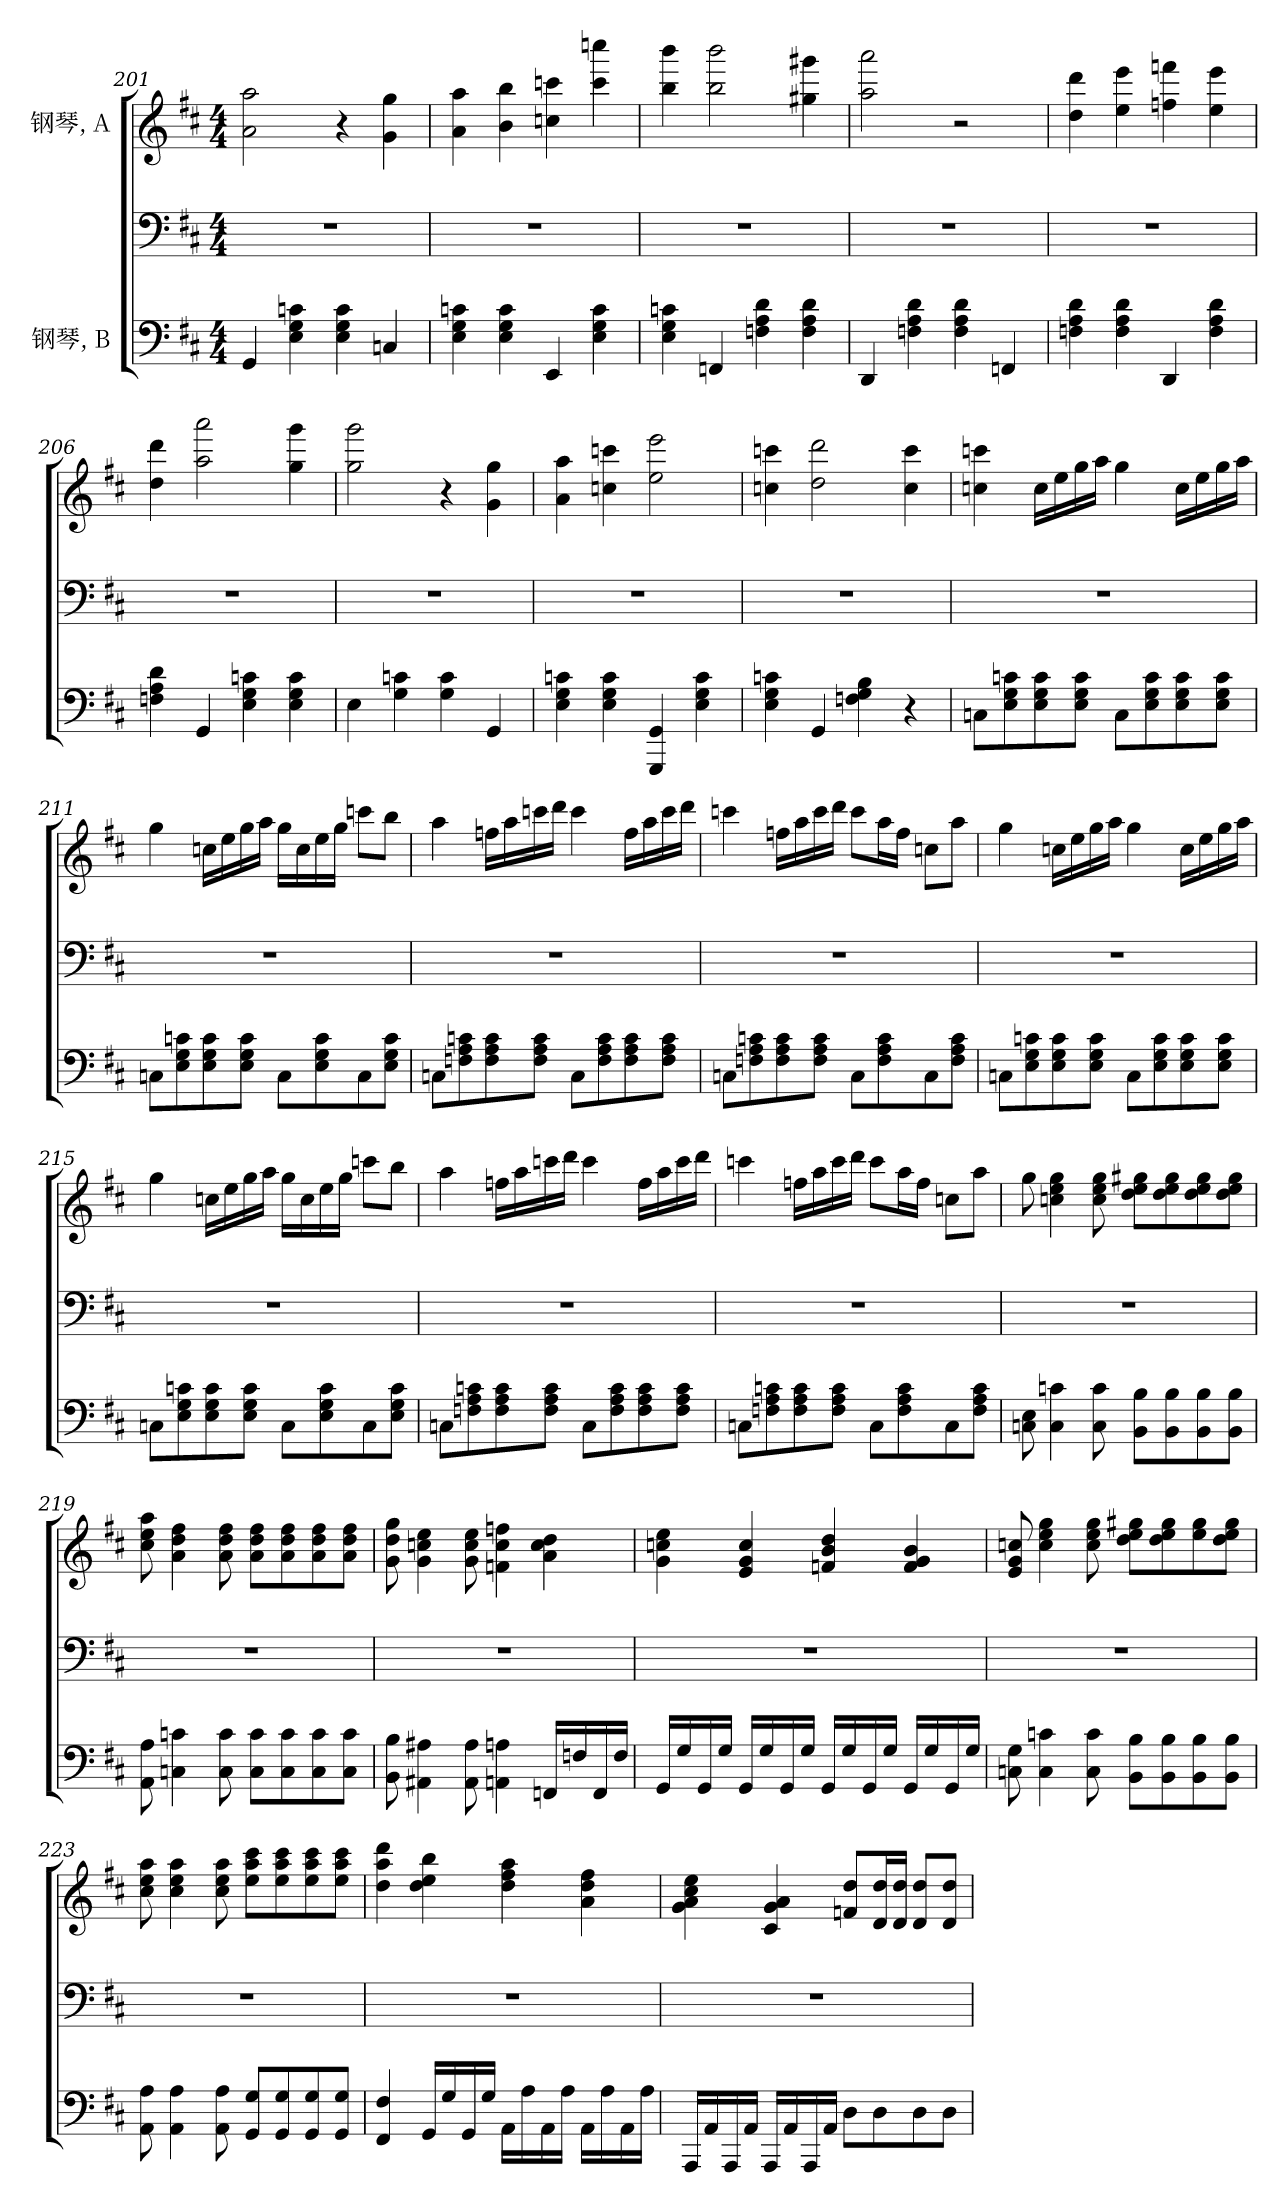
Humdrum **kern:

**kern	**kern	**kern
*part2	*part2	*part1
*staff3	*staff2	*staff1
*I"钢琴, B	*	*I"钢琴, A
*clefF4	*clefF4	*clefG2
*k[f#c#]	*k[f#c#]	*k[f#c#]
*M4/4	*M4/4	*M4/4
=201	=201	=201
4GG/	1r	2a\ 2aa\
4E\ 4G\ 4cn\	.	.
4E\ 4G\ 4c\	.	4r
4Cn/	.	4g\ 4gg\
=202	=202	=202
4E\ 4G\ 4cn\	1r	4a\ 4aa\
4E\ 4G\ 4c\	.	4b\ 4bb\
4EE/	.	4ccn\ 4cccn\
4E\ 4G\ 4c\	.	4ccc\ 4ccccn\
=203	=203	=203
4E\ 4G\ 4cn\	1r	4bb\ 4bbb\
4FFn/	.	2bb\ 2bbb\
4Fn\ 4A\ 4d\	.	.
4F\ 4A\ 4d\	.	4gg#X\ 4ggg#X\
!!LO:LB:g=z
=204	=204	=204
4DD/	1r	2aa\ 2aaa\
4Fn\ 4A\ 4d\	.	.
4F\ 4A\ 4d\	.	2r
4FFn/	.	.
=205	=205	=205
4Fn\ 4A\ 4d\	1r	4dd\ 4ddd\
4F\ 4A\ 4d\	.	4ee\ 4eee\
4DD/	.	4ffn\ 4fffn\
4F\ 4A\ 4d\	.	4ee\ 4eee\
=206	=206	=206
4Fn\ 4A\ 4d\	1r	4dd\ 4ddd\
4GG/	.	2aa\ 2aaa\
4E\ 4G\ 4cn\	.	.
4E\ 4G\ 4c\	.	4gg\ 4ggg\
=207	=207	=207
4E\	1r	2gg\ 2ggg\
4G\ 4cn\	.	.
4G\ 4c\	.	4r
4GG/	.	4g\ 4gg\
=208	=208	=208
4E\ 4G\ 4cn\	1r	4a\ 4aa\
4E\ 4G\ 4c\	.	4ccn\ 4cccn\
4GGG/ 4GG/	.	2ee\ 2eee\
4E\ 4G\ 4c\	.	.
=209	=209	=209
4E\ 4G\ 4cn\	1r	4ccn\ 4cccn\
4GG/	.	2dd\ 2ddd\
4Fn\ 4G\ 4B\	.	.
*	*	*MM200
4r	.	4cc\ 4ccc\
!!LO:LB:g=z
=210	=210	=210
*	*	*MM140
8Cn\L	1r	4ccn\ 4cccn\
8E\ 8G\ 8cn\	.	.
8E\ 8G\ 8c\	.	16cc\LL
.	.	16ee\
8E\ 8G\ 8c\J	.	16gg\
.	.	16aa\JJ
8C\L	.	4gg\
8E\ 8G\ 8c\	.	.
8E\ 8G\ 8c\	.	16cc\LL
.	.	16ee\
8E\ 8G\ 8c\J	.	16gg\
.	.	16aa\JJ
=211	=211	=211
8Cn\L	1r	4gg\
8E\ 8G\ 8cn\	.	.
8E\ 8G\ 8c\	.	16ccn\LL
.	.	16ee\
8E\ 8G\ 8c\J	.	16gg\
.	.	16aa\JJ
8C\L	.	16gg\LL
.	.	16cc\
8E\ 8G\ 8c\	.	16ee\
.	.	16gg\JJ
8C\	.	8cccn\L
8E\ 8G\ 8c\J	.	8bb\J
!!LO:LB:g=z
=212	=212	=212
8Cn\L	1r	4aa\
8Fn\ 8A\ 8cn\	.	.
8F\ 8A\ 8c\	.	16ffn\LL
.	.	16aa\
8F\ 8A\ 8c\J	.	16cccn\
.	.	16ddd\JJ
8C\L	.	4ccc\
8F\ 8A\ 8c\	.	.
8F\ 8A\ 8c\	.	16ff\LL
.	.	16aa\
8F\ 8A\ 8c\J	.	16ccc\
.	.	16ddd\JJ
=213	=213	=213
8Cn\L	1r	4cccn\
8Fn\ 8A\ 8cn\	.	.
8F\ 8A\ 8c\	.	16ffn\LL
.	.	16aa\
8F\ 8A\ 8c\J	.	16ccc\
.	.	16ddd\JJ
8C\L	.	8ccc\L
8F\ 8A\ 8c\	.	16aa\L
.	.	16ff\JJ
8C\	.	8ccn\L
8F\ 8A\ 8c\J	.	8aa\J
!!LO:PB:g=z
=214	=214	=214
8Cn\L	1r	4gg\
8E\ 8G\ 8cn\	.	.
8E\ 8G\ 8c\	.	16ccn\LL
.	.	16ee\
8E\ 8G\ 8c\J	.	16gg\
.	.	16aa\JJ
8C\L	.	4gg\
8E\ 8G\ 8c\	.	.
8E\ 8G\ 8c\	.	16cc\LL
.	.	16ee\
8E\ 8G\ 8c\J	.	16gg\
.	.	16aa\JJ
=215	=215	=215
8Cn\L	1r	4gg\
8E\ 8G\ 8cn\	.	.
8E\ 8G\ 8c\	.	16ccn\LL
.	.	16ee\
8E\ 8G\ 8c\J	.	16gg\
.	.	16aa\JJ
8C\L	.	16gg\LL
.	.	16cc\
8E\ 8G\ 8c\	.	16ee\
.	.	16gg\JJ
8C\	.	8cccn\L
8E\ 8G\ 8c\J	.	8bb\J
!!LO:LB:g=z
=216	=216	=216
8Cn\L	1r	4aa\
8Fn\ 8A\ 8cn\	.	.
8F\ 8A\ 8c\	.	16ffn\LL
.	.	16aa\
8F\ 8A\ 8c\J	.	16cccn\
.	.	16ddd\JJ
8C\L	.	4ccc\
8F\ 8A\ 8c\	.	.
8F\ 8A\ 8c\	.	16ff\LL
.	.	16aa\
8F\ 8A\ 8c\J	.	16ccc\
.	.	16ddd\JJ
=217	=217	=217
8Cn\L	1r	4cccn\
8Fn\ 8A\ 8cn\	.	.
8F\ 8A\ 8c\	.	16ffn\LL
.	.	16aa\
8F\ 8A\ 8c\J	.	16ccc\
.	.	16ddd\JJ
8C\L	.	8ccc\L
8F\ 8A\ 8c\	.	16aa\L
.	.	16ff\JJ
8C\	.	8ccn\L
8F\ 8A\ 8c\J	.	8aa\J
!!LO:LB:g=z
=218	=218	=218
8Cn\ 8E\	1r	8gg\
4C\ 4cn\	.	4ccn\ 4ee\ 4gg\
8C\ 8c\	.	8cc\ 8ee\ 8gg\
8BB\ 8B\L	.	8dd\ 8ee\ 8gg#X\L
8BB\ 8B\	.	8dd\ 8ee\ 8gg#\
8BB\ 8B\	.	8dd\ 8ee\ 8gg#\
8BB\ 8B\J	.	8dd\ 8ee\ 8gg#\J
=219	=219	=219
8AA\ 8A\	1r	8cc#\ 8ee\ 8aa\
4Cn\ 4cn\	.	4a\ 4dd\ 4ff#\
8C\ 8c\	.	8a\ 8dd\ 8ff#\
8C\ 8c\L	.	8a\ 8dd\ 8ff#\L
8C\ 8c\	.	8a\ 8dd\ 8ff#\
8C\ 8c\	.	8a\ 8dd\ 8ff#\
8C\ 8c\J	.	8a\ 8dd\ 8ff#\J
=220	=220	=220
8BB\ 8B\	1r	8g\ 8dd\ 8gg\
4AA#X\ 4A#X\	.	4g\ 4ccn\ 4ee\
8AA#\ 8A#\	.	8g\ 8cc\ 8ee\
4AAn\ 4An\	.	4fn\ 4cc\ 4ffn\
16FFn/LL	.	4a\ 4cc\ 4dd\
16Fn/	.	.
16FF/	.	.
16F/JJ	.	.
!!LO:LB:g=z
=221	=221	=221
16GG/LL	1r	4g\ 4ccn\ 4ee\
16G/	.	.
16GG/	.	.
16G/JJ	.	.
16GG/LL	.	4e/ 4g/ 4cc/
16G/	.	.
16GG/	.	.
16G/JJ	.	.
16GG/LL	.	4fn/ 4b/ 4dd/
16G/	.	.
16GG/	.	.
16G/JJ	.	.
16GG/LL	.	4f/ 4g/ 4b/
16G/	.	.
16GG/	.	.
16G/JJ	.	.
=222	=222	=222
8Cn\ 8G\	1r	8e/ 8g/ 8ccn/
4C\ 4cn\	.	4cc\ 4ee\ 4gg\
8C\ 8c\	.	8cc\ 8ee\ 8gg\
8BB\ 8B\L	.	8dd\ 8ee\ 8gg#X\L
8BB\ 8B\	.	8dd\ 8ee\ 8gg#\
8BB\ 8B\	.	8ee\ 8gg#\
8BB\ 8B\J	.	8dd\ 8ee\ 8gg#\J
=223	=223	=223
8AA\ 8A\	1r	8cc#\ 8ee\ 8aa\
4AA\ 4A\	.	4cc#\ 4ee\ 4aa\
8AA\ 8A\	.	8cc#\ 8ee\ 8aa\
8GG/ 8G/L	.	8ee\ 8aa\ 8ccc#\L
8GG/ 8G/	.	8ee\ 8aa\ 8ccc#\
8GG/ 8G/	.	8ee\ 8aa\ 8ccc#\
8GG/ 8G/J	.	8ee\ 8aa\ 8ccc#\J
!!LO:PB:g=z
=224	=224	=224
4FF#/ 4F#/	1r	4dd\ 4aa\ 4ddd\
16GG/LL	.	4dd\ 4ee\ 4bb\
16G/	.	.
16GG/	.	.
16G/JJ	.	.
16AA\LL	.	4dd\ 4ff#\ 4aa\
16A\	.	.
16AA\	.	.
16A\JJ	.	.
16AA\LL	.	4a\ 4dd\ 4ff#\
16A\	.	.
16AA\	.	.
16A\JJ	.	.
=225	=225	=225
16AAA/LL	1r	4g\ 4a\ 4cc#\ 4ee\
16AA/	.	.
16AAA/	.	.
16AA/JJ	.	.
16AAA/LL	.	4c#/ 4g/ 4a/
16AA/	.	.
16AAA/	.	.
16AA/JJ	.	.
8D\L	.	8fn/ 8dd/L
8D\	.	16d/ 16dd/L
.	.	16d/ 16dd/JJ
8D\	.	8d/ 8dd/L
8D\J	.	8d/ 8dd/J
=	=	=
*-	*-	*-
